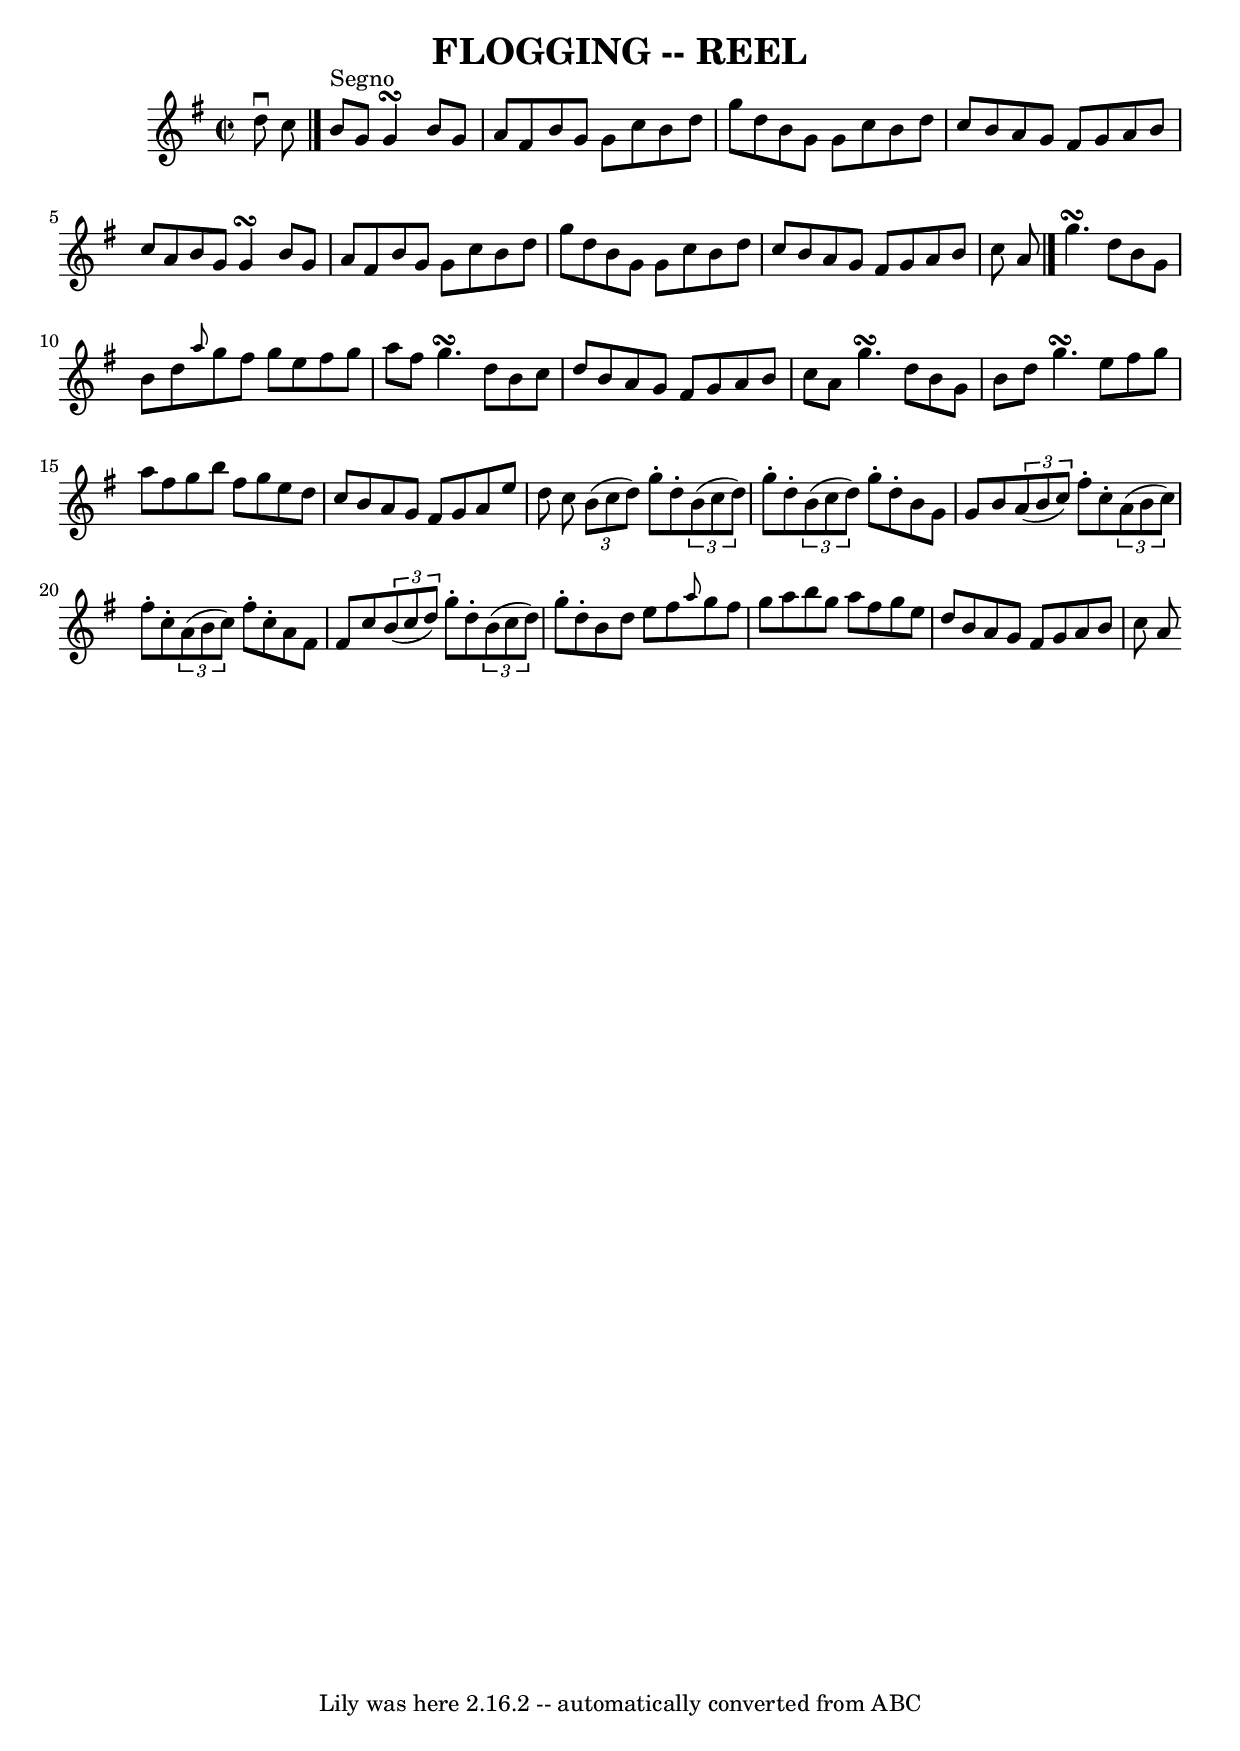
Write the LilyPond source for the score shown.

\version "2.16.2"
\include "Mammoth.ily"
\header {
  %% book = "Ryan's Mammoth Collection of Fiddle Tunes"
 crossRefNumber = "1"
 footnotes = ""
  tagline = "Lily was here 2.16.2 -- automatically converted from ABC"
  title = "FLOGGING -- REEL"

}
voicedefault =  {


  \override Staff.TimeSignature #'style = #'C
  \time 2/2 
  \key g \major d''8^\downbow c''8          \bar "|." b'8^"Segno" g'8 g'4\turn b'8 g'8 a'8 fs'8     |
 b'8 g'8 g'8 c''8 b'8 d''8 g''8 d''8     |
 b'8 g'8 g'8 c''8 b'8 d''8 c''8 b'8     |
 a'8 g'8 fs'8 g'8 a'8 b'8 c''8 a'8         |
 b'8 g'8 g'4\turn b'8 g'8 a'8 fs'8     |
 b'8 g'8 g'8 c''8 b'8 d''8 g''8 d''8     |
 b'8 g'8 g'8 c''8 b'8 d''8 c''8 b'8     |
 a'8 g'8 fs'8 g'8 a'8 b'8 c''8 a'8    \bar "|." g''4.\turn d''8 b'8 g'8 b'8 d''8      |
  \grace { a''8  
	 } g''8 fs''8 g''8 e''8 fs''8 g''8 a''8 fs''8     |
 g''4.\turn d''8 b'8 c''8 d''8 b'8     |
 a'8 g'8 fs'8 g'8 a'8 b'8 c''8 a'8        |
 g''4.\turn d''8 b'8 g'8 b'8 d''8    |
 g''4.    \turn e''8 fs''8 g''8 a''8 fs''8     |
 g''8 b''8 fs''8 g''8 e''8 d''8 c''8 b'8     |
 a'8 g'8 fs'8 g'8 a'8 e''8 d''8 c''8    \bar " |."     \times 2/3 { b'8 (
						 c''8 d''8) 
						     } g''8-. d''8-.   \times 2/3 { b'8 (c''8 d''8  
										)  										    } g''8-. d''8-.    |
  \times 2/3 { b'8 (c''8 d''8) 
	     } g''8-. d''8-. b'8 g'8 g'8 b'8         |
  \times 2/3 {   
 a'8 (b'8 c''8) 
  } fs''8-. c''8-.   \times 2/3 { a'8 (b'8    
				 c''8)  				   } fs''8-. c''8-.    |
  \times 2/3 { a'8 (b'8    
	 c''8)  	     } fs''8-. c''8-. a'8 fs'8 fs'8 c''8          |
  \times 2/3 { b'8 (c''8 d''8) 
	     } g''8-. d''8-.   
  \times 2/3 { b'8 (c''8 d''8)  	     } g''8-. d''8-.    |
 b'8  
 d''8 e''8 fs''8  \grace { a''8   			   } g''8 fs''8 g''8 a''8    |
 b''8 g''8 a''8 fs''8 g''8 e''8 d''8 b'8   |
 a'8 g'8 fs'8 g'8 a'8 b'8 c''8 a'8         \bar " |."   

}

\score{
  <<

    \context Staff="default"
    {
      \voicedefault 
      
    }

  >>
  \layout {
    
  }
  \midi {
  }

}
